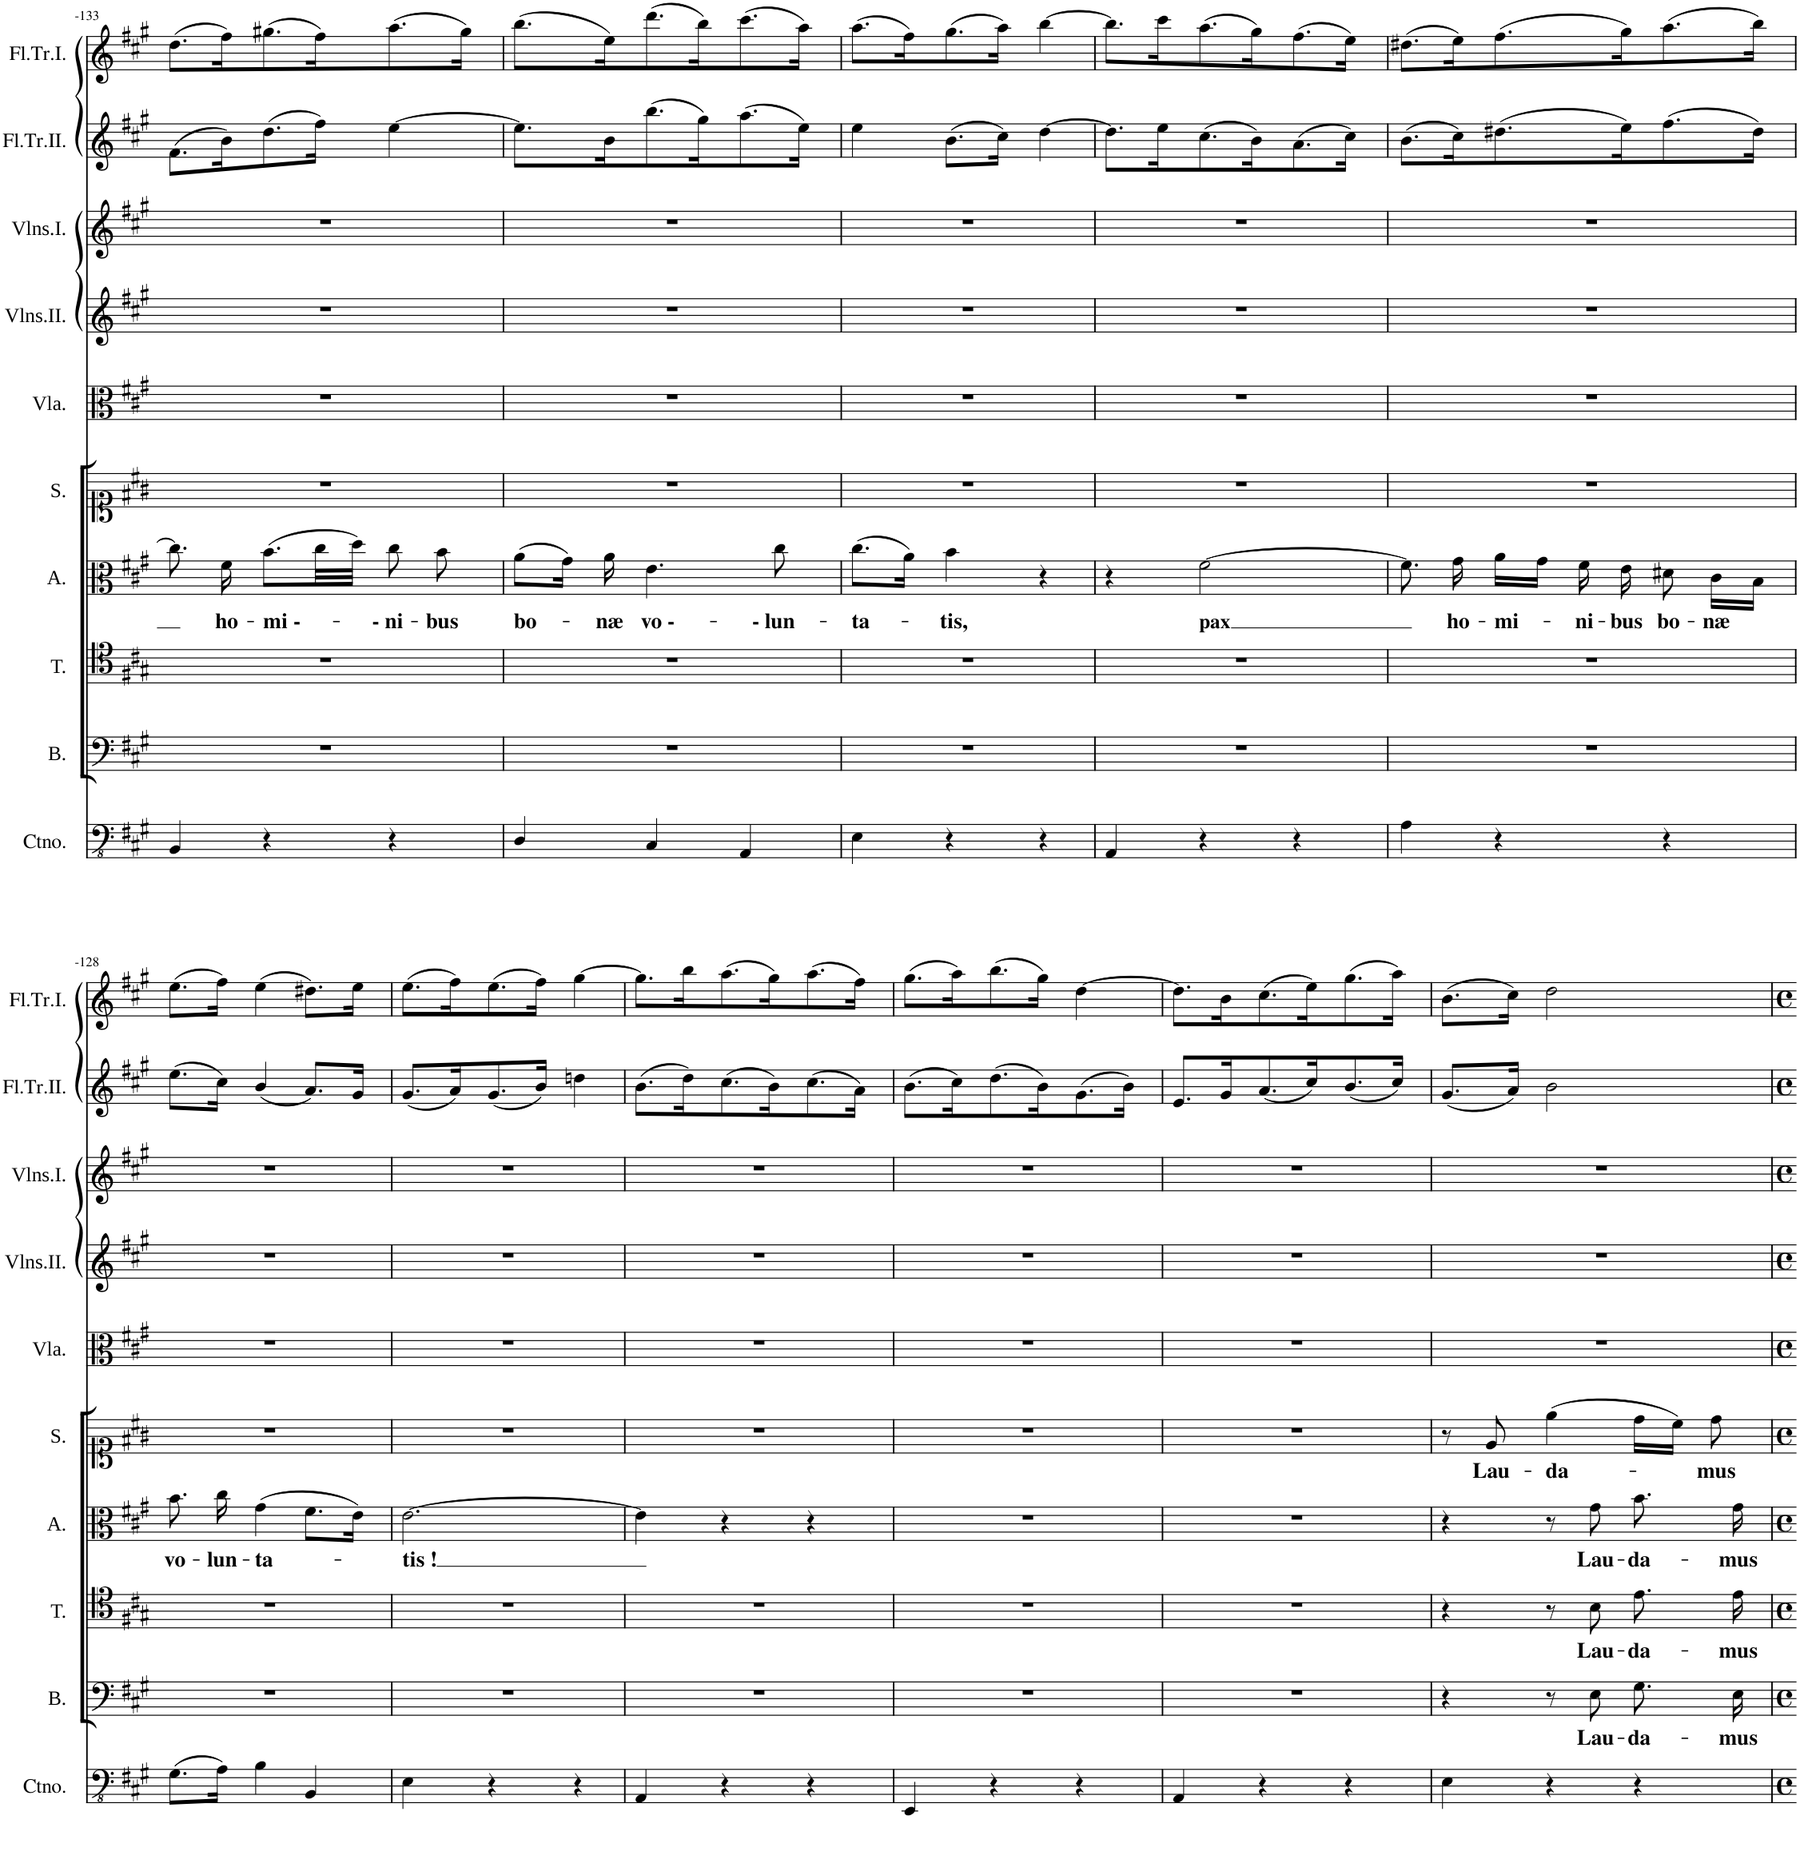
**kern	**kern	**text	**kern	**text	**kern	**text	**kern	**text	**kern	**kern	**kern	**kern	**kern
*part10	*part9	*part9	*part8	*part8	*part7	*part7	*part6	*part6	*part5	*part4	*part3	*part2	*part1
*staff10	*staff9	*staff9	*staff8	*staff8	*staff7	*staff7	*staff6	*staff6	*staff5	*staff4	*staff3	*staff2	*staff1
*I"Continuo.	*I"Basso.	*	*I"Tenore.	*	*I"Alto.	*	*I"Soprano.	*	*I"Viola	*I"Violino II.	*I"Violino I.	*I"Flauto Traverso II.	*I"Flauto Traverso I.
*I'Ctno.	*I'B.	*	*I'T.	*	*I'A.	*	*I'S.	*	*I'Vla.	*	*	*I'Fl.Tr.II.	*I'Fl.Tr.I.
!!LO:PB:g=z
*clefFv4	*clefF4	*	*clefC4	*	*clefC3	*	*clefC1	*	*clefC3	*clefG2	*clefG2	*clefG2	*clefG2
*k[f#c#g#]	*k[f#c#g#]	*	*k[f#c#g#]	*	*k[f#c#g#]	*	*k[f#c#g#]	*	*k[f#c#g#]	*k[f#c#g#]	*k[f#c#g#]	*k[f#c#g#]	*k[f#c#g#]
*M3/4	*M3/4	*	*M3/4	*	*M3/4	*	*M3/4	*	*M3/4	*M3/4	*M3/4	*M3/4	*M3/4
=133-	=133-	=133-	=133-	=133-	=133-	=133-	=133-	=133-	=133-	=133-	=133-	=133-	=133-
4BBB/	2.r	.	2.r	.	8.cc#\]	.	2.r	.	2.r	2.r	2.r	(8.f#\L	(8.dd\L
!	!	!	!	!	!	!LO:LY:b	!	!	!	!	!	!	!
.	.	.	.	.	16f#\	ho-	.	.	.	.	.	16b\K)	16ff#\K)
!	!	!	!	!	!	!LO:LY:b	!	!	!	!	!	!	!
4r	.	.	.	.	(8.b\L	-mi --	.	.	.	.	.	(8.dd\	(8.gg#X\
.	.	.	.	.	32cc#\LL	.	.	.	.	.	.	16ff#\Jk)	16ff#\K)
.	.	.	.	.	32dd\JJJ)	.	.	.	.	.	.	.	.
!	!	!	!	!	!	!LO:LY:b	!	!	!	!	!	!	!
4r	.	.	.	.	8cc#\	-- ni-	.	.	.	.	.	[4ee\	(8.aa\
!	!	!	!	!	!	!LO:LY:b	!	!	!	!	!	!	!
.	.	.	.	.	8b\	-bus	.	.	.	.	.	.	.
.	.	.	.	.	.	.	.	.	.	.	.	.	16gg#\Jk)
=132-	=132-	=132-	=132-	=132-	=132-	=132-	=132-	=132-	=132-	=132-	=132-	=132-	=132-
!	!	!	!	!	!	!LO:LY:b	!	!	!	!	!	!	!
4DD/	2.r	.	2.r	.	(8a\L	bo-	2.r	.	2.r	2.r	2.r	8.ee\L]	(8.bb\L
.	.	.	.	.	16g#\Jk)	.	.	.	.	.	.	.	.
!	!	!	!	!	!	!LO:LY:b	!	!	!	!	!	!	!
.	.	.	.	.	16a\	-næ	.	.	.	.	.	16b\K	16ee\K)
!	!	!	!	!	!	!LO:LY:b	!	!	!	!	!	!	!
4CC#/	.	.	.	.	4.e\	vo --	.	.	.	.	.	(8.bb\	(8.ddd\
.	.	.	.	.	.	.	.	.	.	.	.	16gg#\K)	16bb\K)
4AAA/	.	.	.	.	.	.	.	.	.	.	.	(8.aa\	(8.ccc#\
!	!	!	!	!	!	!LO:LY:b	!	!	!	!	!	!	!
.	.	.	.	.	8cc#\	-- lun-	.	.	.	.	.	.	.
.	.	.	.	.	.	.	.	.	.	.	.	16ee\Jk)	16aa\Jk)
=131-	=131-	=131-	=131-	=131-	=131-	=131-	=131-	=131-	=131-	=131-	=131-	=131-	=131-
!	!	!	!	!	!	!LO:LY:b	!	!	!	!	!	!	!
4EE\	2.r	.	2.r	.	(8.cc#\L	-ta-	2.r	.	2.r	2.r	2.r	4ee\	(8.aa\L
.	.	.	.	.	16a\Jk)	.	.	.	.	.	.	.	16ff#\K)
!	!	!	!	!	!	!LO:LY:b	!	!	!	!	!	!	!
4r	.	.	.	.	4b\	-tis,	.	.	.	.	.	(8.b\L	(8.gg#\
.	.	.	.	.	.	.	.	.	.	.	.	16cc#\Jk)	16aa\Jk)
4r	.	.	.	.	4r	.	.	.	.	.	.	[4dd\	[4bb\
=130-	=130-	=130-	=130-	=130-	=130-	=130-	=130-	=130-	=130-	=130-	=130-	=130-	=130-
4AAA/	2.r	.	2.r	.	4r	.	2.r	.	2.r	2.r	2.r	8.dd\L]	8.bb\L]
.	.	.	.	.	.	.	.	.	.	.	.	16ee\K	16ccc#\K
!	!	!	!	!	!	!LO:LY:b	!	!	!	!	!	!	!
4r	.	.	.	.	[2f#\	pax	.	.	.	.	.	(8.cc#\	(8.aa\
.	.	.	.	.	.	.	.	.	.	.	.	16b\K)	16gg#\K)
4r	.	.	.	.	.	.	.	.	.	.	.	(8.a\	(8.ff#\
.	.	.	.	.	.	.	.	.	.	.	.	16cc#\Jk)	16ee\Jk)
=129-	=129-	=129-	=129-	=129-	=129-	=129-	=129-	=129-	=129-	=129-	=129-	=129-	=129-
4AA\	2.r	.	2.r	.	8.f#\]	.	2.r	.	2.r	2.r	2.r	(8.b\L	(8.dd#X\L
!	!	!	!	!	!	!LO:LY:b	!	!	!	!	!	!	!
.	.	.	.	.	16g#\	ho-	.	.	.	.	.	16cc#\K)	16ee\K)
!	!	!	!	!	!	!LO:LY:b	!	!	!	!	!	!	!
4r	.	.	.	.	16a\LL	-mi-	.	.	.	.	.	(8.dd#X\	(8.ff#\
.	.	.	.	.	16g#\JJ	.	.	.	.	.	.	.	.
!	!	!	!	!	!	!LO:LY:b	!	!	!	!	!	!	!
.	.	.	.	.	16f#\	-ni-	.	.	.	.	.	.	.
!	!	!	!	!	!	!LO:LY:b	!	!	!	!	!	!	!
.	.	.	.	.	16e\	-bus	.	.	.	.	.	16ee\K)	16gg#\K)
!	!	!	!	!	!	!LO:LY:b	!	!	!	!	!	!	!
4r	.	.	.	.	8d#X\	bo-	.	.	.	.	.	(8.ff#\	(8.aa\
!	!	!	!	!	!	!LO:LY:b	!	!	!	!	!	!	!
.	.	.	.	.	16c#\LL	-næ	.	.	.	.	.	.	.
.	.	.	.	.	16B\JJ	.	.	.	.	.	.	16dd#\Jk)	16bb\Jk)
!!LO:LB:g=z
=128-	=128-	=128-	=128-	=128-	=128-	=128-	=128-	=128-	=128-	=128-	=128-	=128-	=128-
!	!	!	!	!	!	!LO:LY:b	!	!	!	!	!	!	!
(8.GG#\L	2.r	.	2.r	.	8.b\	vo-	2.r	.	2.r	2.r	2.r	(8.ee\L	(8.ee\L
!	!	!	!	!	!	!LO:LY:b	!	!	!	!	!	!	!
16AA\Jk)	.	.	.	.	16cc#\	-lun-	.	.	.	.	.	16cc#\Jk)	16ff#\Jk)
!	!	!	!	!	!	!LO:LY:b	!	!	!	!	!	!	!
4BB\	.	.	.	.	(4g#\	-ta-	.	.	.	.	.	(4b/	(4ee\
4BBB/	.	.	.	.	8.f#\L	.	.	.	.	.	.	8.a/L)	8.dd#X\L)
.	.	.	.	.	16e\Jk)	.	.	.	.	.	.	16g#/Jk	16ee\Jk
=127-	=127-	=127-	=127-	=127-	=127-	=127-	=127-	=127-	=127-	=127-	=127-	=127-	=127-
!	!	!	!	!	!	!LO:LY:b	!	!	!	!	!	!	!
4EE\	2.r	.	2.r	.	[2.e\	-tis !	2.r	.	2.r	2.r	2.r	(8.g#/L	(8.ee\L
.	.	.	.	.	.	.	.	.	.	.	.	16a/K)	16ff#\K)
4r	.	.	.	.	.	.	.	.	.	.	.	(8.g#/	(8.ee\
.	.	.	.	.	.	.	.	.	.	.	.	16b/Jk)	16ff#\Jk)
4r	.	.	.	.	.	.	.	.	.	.	.	4ddn\	[4gg#\
=126-	=126-	=126-	=126-	=126-	=126-	=126-	=126-	=126-	=126-	=126-	=126-	=126-	=126-
4AAA/	2.r	.	2.r	.	4e\]	.	2.r	.	2.r	2.r	2.r	(8.b\L	8.gg#\L]
.	.	.	.	.	.	.	.	.	.	.	.	16dd\K)	16bb\K
4r	.	.	.	.	4r	.	.	.	.	.	.	(8.cc#\	(8.aa\
.	.	.	.	.	.	.	.	.	.	.	.	16b\K)	16gg#\K)
4r	.	.	.	.	4r	.	.	.	.	.	.	(8.cc#\	(8.aa\
.	.	.	.	.	.	.	.	.	.	.	.	16a\Jk)	16ff#\Jk)
=125-	=125-	=125-	=125-	=125-	=125-	=125-	=125-	=125-	=125-	=125-	=125-	=125-	=125-
4EEE/	2.r	.	2.r	.	2.r	.	2.r	.	2.r	2.r	2.r	(8.b\L	(8.gg#\L
.	.	.	.	.	.	.	.	.	.	.	.	16cc#\K)	16aa\K)
4r	.	.	.	.	.	.	.	.	.	.	.	(8.dd\	(8.bb\
.	.	.	.	.	.	.	.	.	.	.	.	16b\K)	16gg#\Jk)
4r	.	.	.	.	.	.	.	.	.	.	.	(8.g#\	[4dd\
.	.	.	.	.	.	.	.	.	.	.	.	16b\Jk)	.
=124-	=124-	=124-	=124-	=124-	=124-	=124-	=124-	=124-	=124-	=124-	=124-	=124-	=124-
4AAA/	2.r	.	2.r	.	2.r	.	2.r	.	2.r	2.r	2.r	8.e/L	8.dd\L]
.	.	.	.	.	.	.	.	.	.	.	.	16g#/K	16b\K
4r	.	.	.	.	.	.	.	.	.	.	.	(8.a/	(8.cc#\
.	.	.	.	.	.	.	.	.	.	.	.	16cc#/K)	16ee\K)
4r	.	.	.	.	.	.	.	.	.	.	.	(8.b/	(8.gg#\
.	.	.	.	.	.	.	.	.	.	.	.	16cc#/Jk)	16aa\Jk)
=123-	=123-	=123-	=123-	=123-	=123-	=123-	=123-	=123-	=123-	=123-	=123-	=123-	=123-
4EE\	4r	.	4r	.	4r	.	8r	.	2.r	2.r	2.r	(8.g#/L	(8.b\L
!	!	!	!	!	!	!	!	!LO:LY:b	!	!	!	!	!
.	.	.	.	.	.	.	8e/	Lau-	.	.	.	.	.
.	.	.	.	.	.	.	.	.	.	.	.	16a/Jk)	16cc#\Jk)
!	!	!	!	!	!	!	!	!LO:LY:b	!	!	!	!	!
4r	8r	.	8r	.	8r	.	(4ee\	-da-	.	.	.	2b\	2dd\
!	!	!LO:LY:b	!	!LO:LY:b	!	!LO:LY:b	!	!	!	!	!	!	!
.	8E\	Lau-	8B\	Lau-	8g#\	Lau-	.	.	.	.	.	.	.
!	!	!LO:LY:b	!	!LO:LY:b	!	!LO:LY:b	!	!	!	!	!	!	!
4r	8.G#\L	-da-	8.e\L	-da-	8.b\	-da-	16dd\LL	.	.	.	.	.	.
.	.	.	.	.	.	.	16cc#\JJ)	.	.	.	.	.	.
!	!	!	!	!	!	!	!	!LO:LY:b	!	!	!	!	!
.	.	.	.	.	.	.	8dd\	-mus	.	.	.	.	.
!	!	!LO:LY:b	!	!LO:LY:b	!	!LO:LY:b	!	!	!	!	!	!	!
.	16E\Jk	-mus	16e\Jk	-mus	16g#\	-mus	.	.	.	.	.	.	.
=	=	=	=	=	=	=	=	=	=	=	=	=	=
*-	*-	*-	*-	*-	*-	*-	*-	*-	*-	*-	*-	*-	*-
